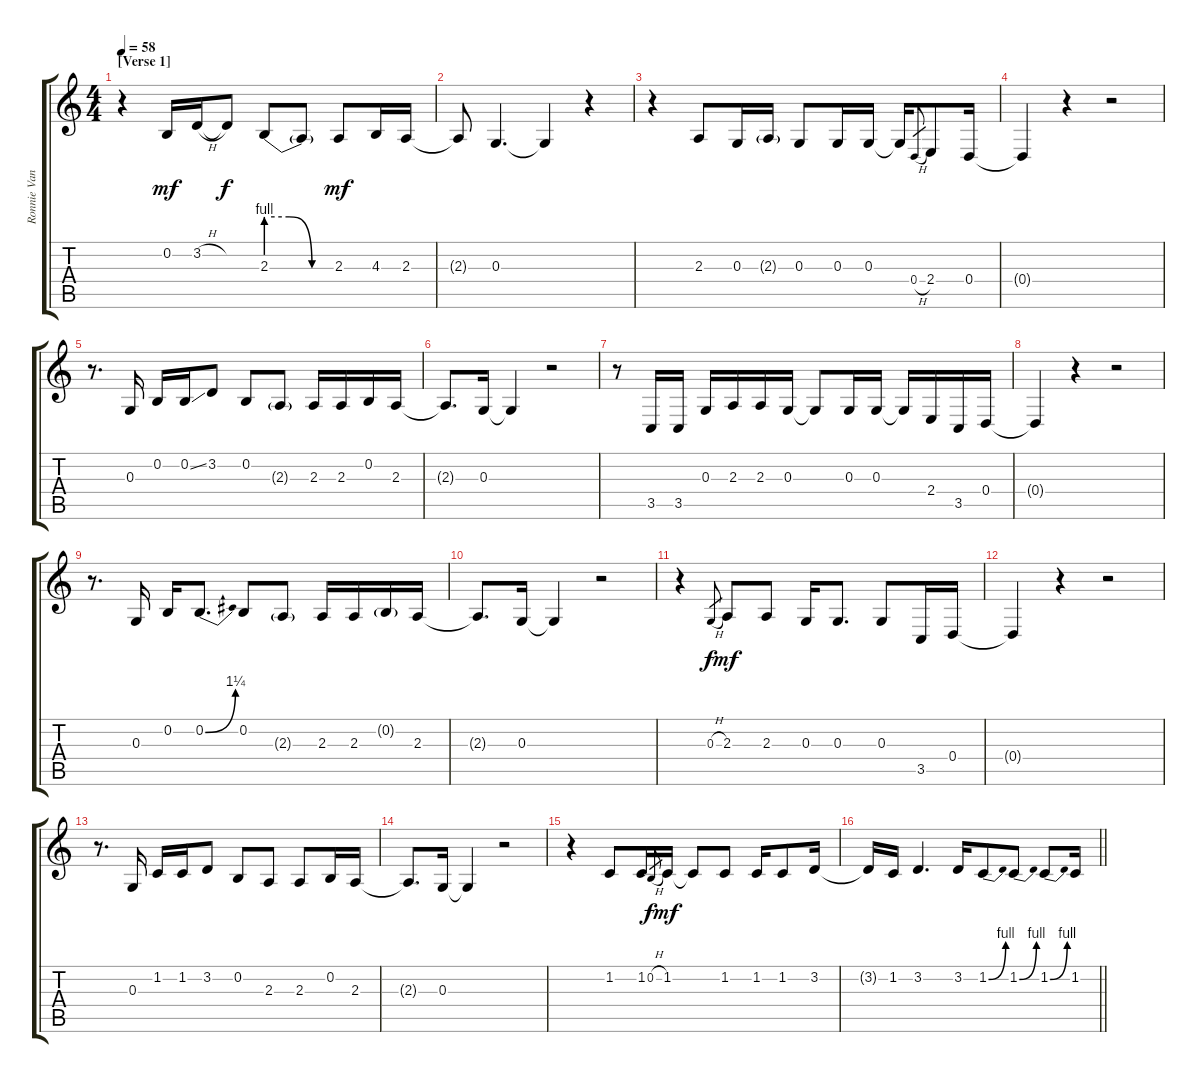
\track ("Ronnie Van Zant (Lead Vocals)" "Ronnie Van") {instrument lead2sawtooth}
\staff {score tabs}
\tuning (E4 B3 G3 D3 A2 E2) {hide}
\ts (4 4)
\section ("" "[Verse 1]")
\tempo 58
\clef g2
\ks c
r.4{dy mf} 0.2.16 3.2{h}.16 3.2{t}.8{dy f} 2.3{be (custom 0 4 20 4 40 0 60 0)}.8 2.3{t}.8 2.3.8{dy mf} 4.3.16 2.3.16 |
2.3{t}.8 0.3.4{d} 0.3{t}.4 r.4 |
r.4 2.3.8 0.3.16 2.3{g}.16 0.3.8 0.3.16 0.3.16 0.3{t}.16 0.4{h}.8{gr} 2.4.8 0.4.16 |
0.4{t}.4 r.4 r.2 |
r.8{d} 0.3.16 0.2.16 0.2{ss}.16 3.2.8 0.2.8 2.3{g}.8 2.3.16 2.3.16 0.2.16 2.3.16 |
2.3{t}.8{d} 0.3.16 0.3{t}.4 r.2 |
r.8 3.5.16 3.5.16 0.3.16 2.3.16 2.3.16 0.3.16 0.3{t}.8 0.3.16 0.3.16 0.3{t}.16 2.4.16 3.5.16 0.4.16 |
0.4{t}.4 r.4 r.2 |
r.8{d} 0.3.16 0.2.16 0.2{be (bend 0 0 60 5)}.8{d} 0.2.8 2.3{g}.8 2.3.16 2.3.16 0.2{g}.16 2.3.16 |
2.3{t}.8{d} 0.3.16 0.3{t}.4 r.2 |
r.4 0.3{h}.8{gr dy f} 2.3.8{dy mf} 2.3.8 0.3.16 0.3.8{d} 0.3.8 3.5.16 0.4.16 |
0.4{t}.4 r.4 r.2 |
r.8{d} 0.3.16 1.2.16 1.2.16 3.2.8 0.2.8 2.3.8 2.3.8 0.2.16 2.3.16 |
2.3{t}.8{d} 0.3.16 0.3{t}.4 r.2 |
r.4{volume 16} 1.2.8 1.2.16 0.2{h}.8{gr dy f} 1.2.16{dy mf} 1.2{t}.8 1.2.8 1.2.16 1.2.8 3.2.16 |
\barLineRight lightlight
3.2{t}.16 1.2.16 3.2.4{d} 3.2.16 1.2{be (bend 0 0 60 4)}.8 1.2{be (bend 0 0 60 4)}.8 1.2{be (bend 0 0 60 4)}.8 1.2.16
